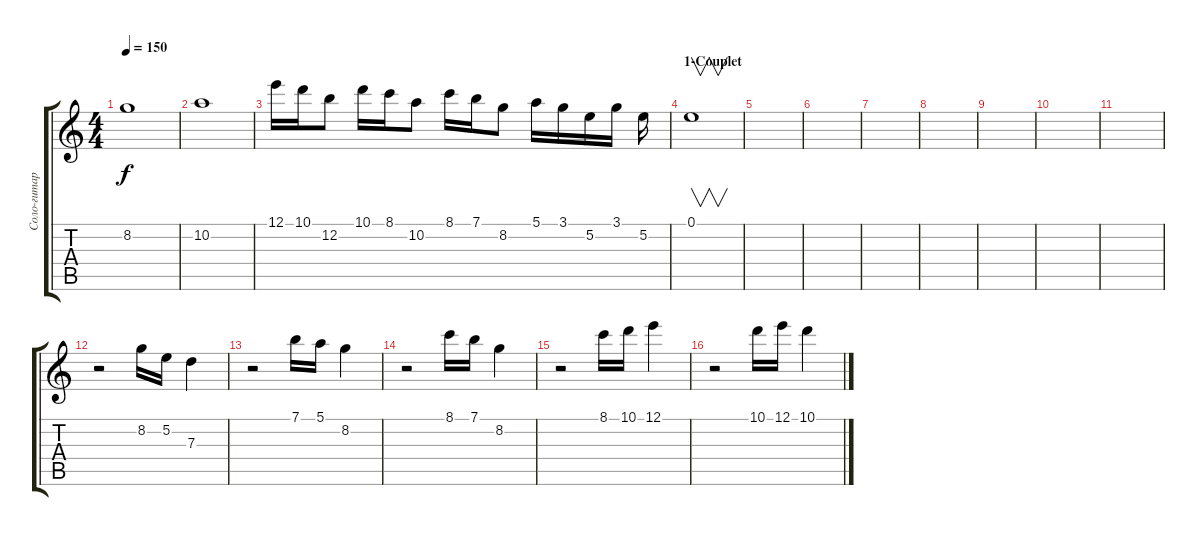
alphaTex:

\track ("Соло-гитара" "Соло-гитар") {instrument distortionguitar}
\staff {score tabs}
\tuning (E4 B3 G3 D3 A2 E2) {hide}
\ts (4 4)
\tempo 150
\clef g2
\ks c
8.2.1{dy f} |
10.2.1 |
12.1.16 10.1.16 12.2.8 10.1.16 8.1.16 10.2.8 8.1.16 7.1.16 8.2.8 5.1.16 3.1.16 5.2.16 3.1.16 5.2.16 |
\section ("" "1-Couplet")
0.1.1{v} |
|
|
|
|
|
|
|
r.2 8.2.16 5.2.16 7.3.4 |
r.2 7.1.16 5.1.16 8.2.4 |
r.2 8.1.16 7.1.16 8.2.4 |
r.2 8.1.16 10.1.16 12.1.4 |
r.2 10.1.16 12.1.16 10.1.4
